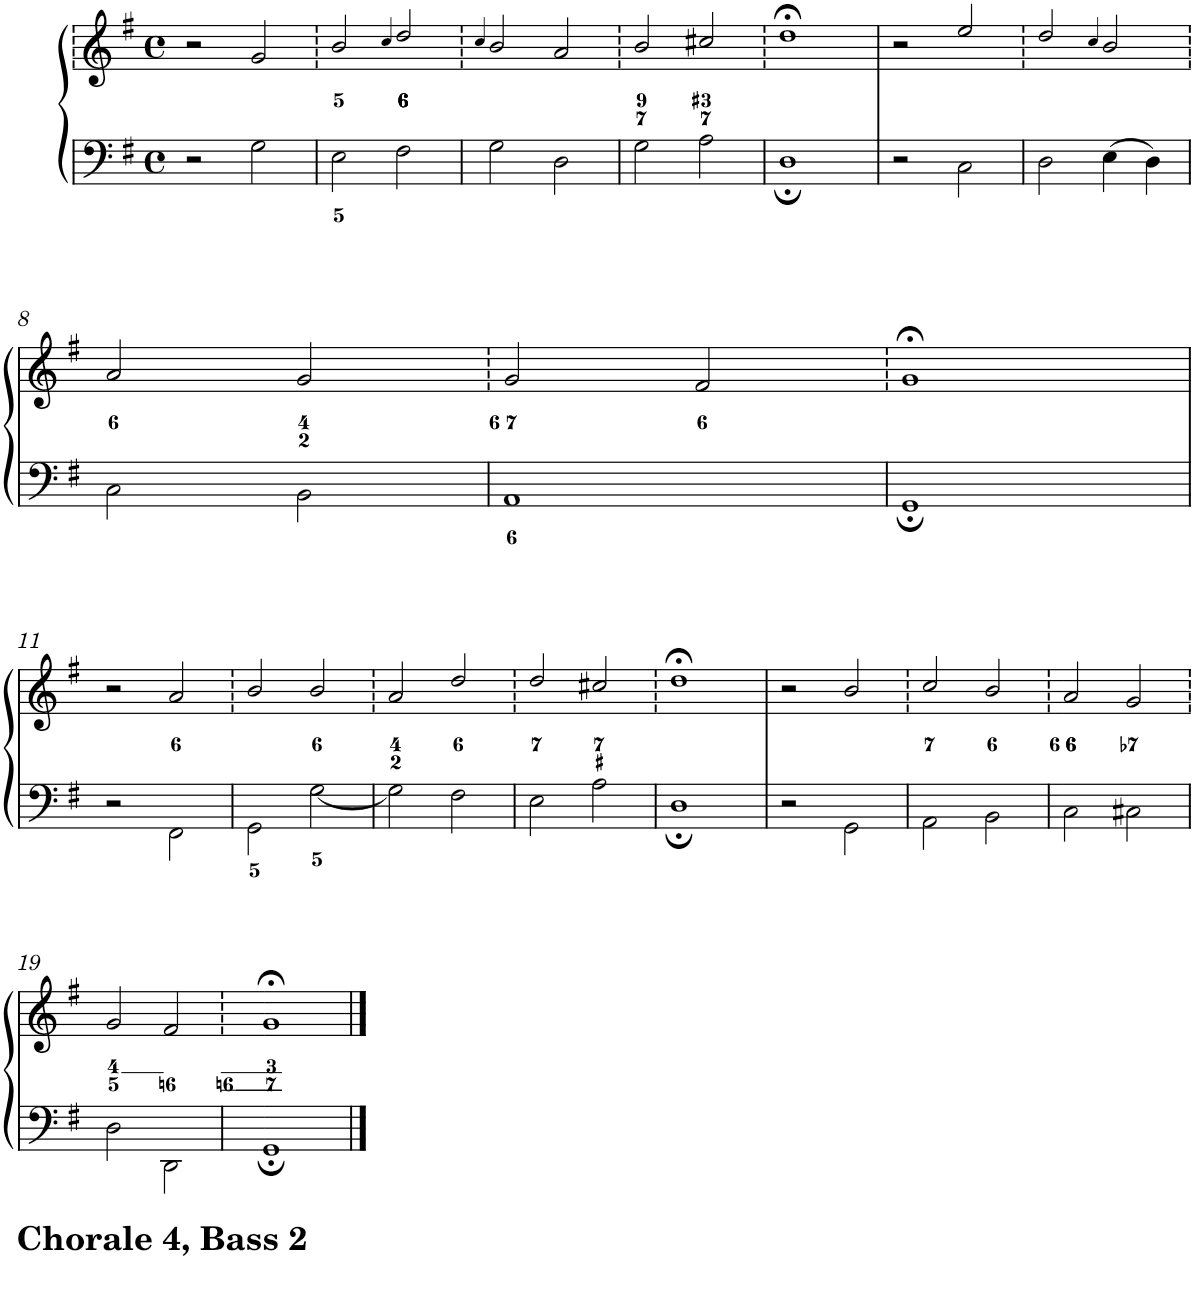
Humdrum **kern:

**kern	**kern
*part1	*part1
*staff2	*staff1
*I"Piano	*
*I'Pno.	*
*clefF4	*clefG2
*k[f#]	*k[f#]
*G:	*G:
*M4/4	*M4/4
*met(c)	*met(c)
=1	=1
2r	2r
2G\	2g/
=2	=2
2E\	2b/
.	4qcc/
2F#\	2dd/
=3	=3
.	4qcc/
2G\	2b/
2D\	2a/
=4	=4
2G\	2b/
2A\	2cc#X/
=5	=5
1D;	1dd;<
=6	=6
2r	2r
2C\	2ee/
=7	=7
2D\	2dd/
.	4qcc/
4E\	2b/
4D\	.
!!LO:LB:g=z
=8	=8
2C\	2a/
2BB\	2g/
=9	=9
1AA	2g/
.	2f#/
=10	=10
1GG;	1g;<
!!LO:LB:g=z
=11	=11
2r	2r
2FF#\	2a/
=12	=12
2GG\	2b/
[<2G\	2b/
=13	=13
2G\]	2a/
2F#\	2dd/
=14	=14
2E\	2dd/
2A\	2cc#X/
=15	=15
1D;	1dd;<
=16	=16
2r	2r
2GG\	2b/
=17	=17
2AA\	2cc/
2BB\	2b/
=18	=18
2C\	2a/
2C#X\	2g/
!!LO:LB:g=z
=19	=19
2D\	2g/
2DD\	2f#/
=20	=20
1GG;	1g;<
==	==
*-	*-
